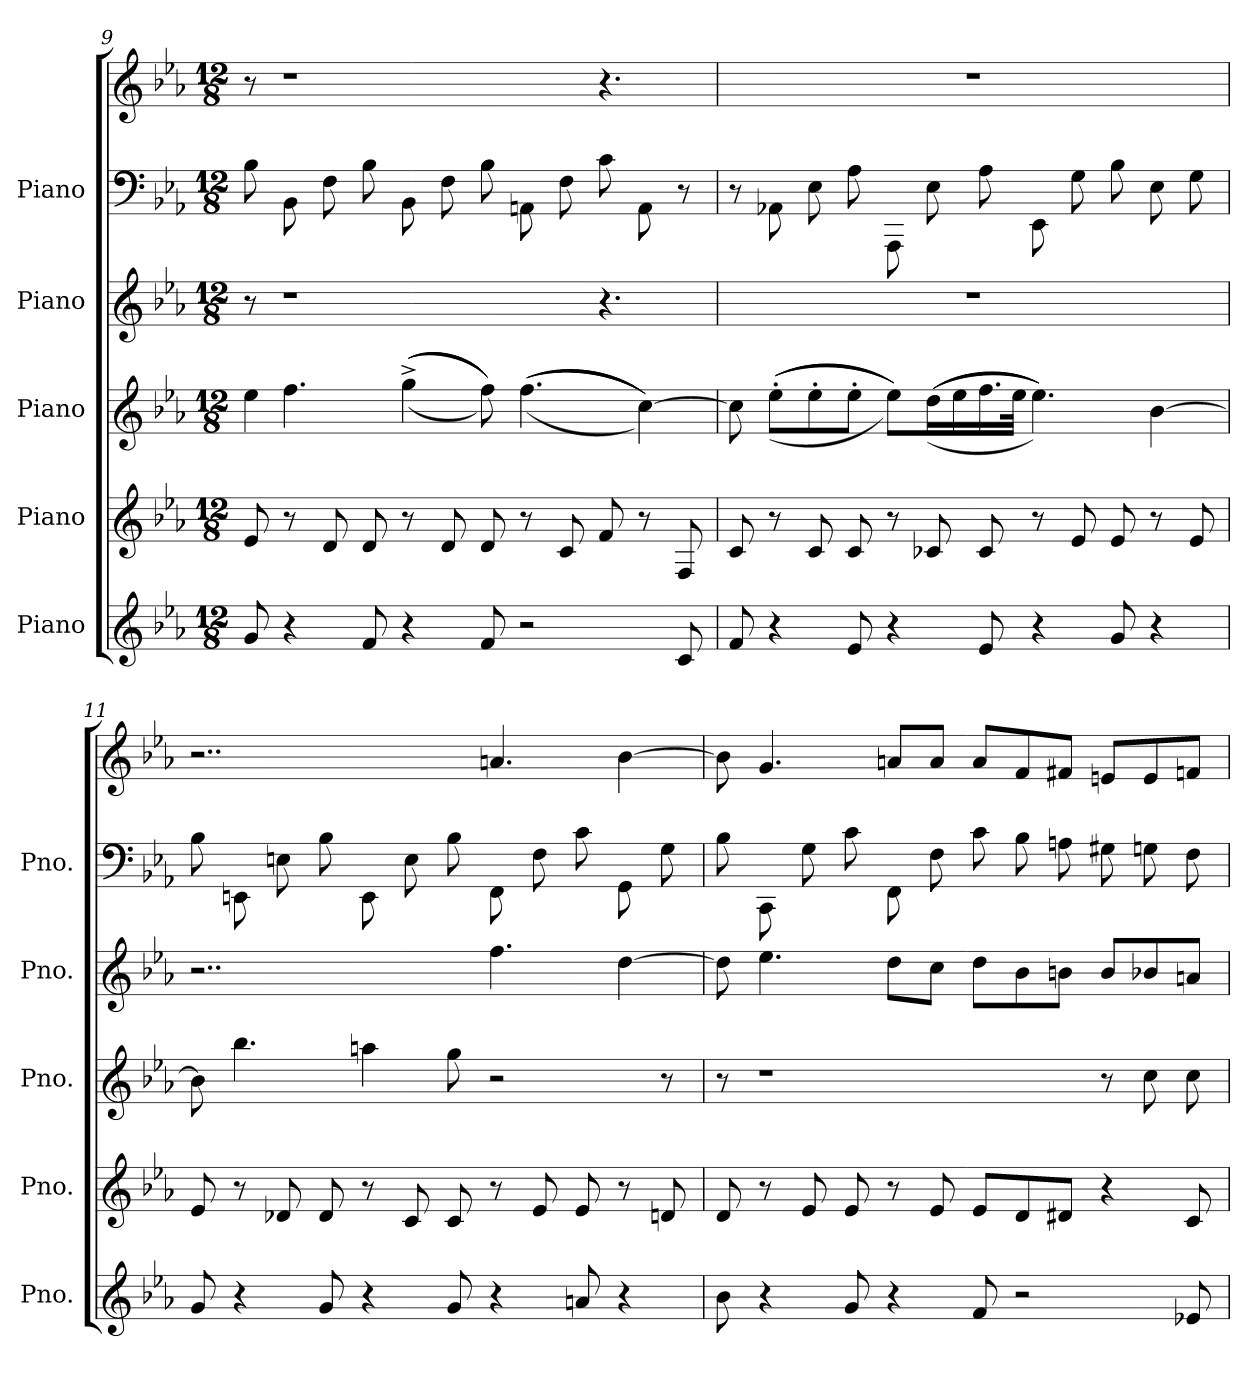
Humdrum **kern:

**kern	**kern	**kern	**kern	**kern	**kern
*part5	*part4	*part3	*part2	*part1	*part1
*staff6	*staff5	*staff4	*staff3	*staff2	*staff1
*I"Piano	*I"Piano	*I"Piano	*I"Piano	*I"Piano	*
*I'Pno.	*I'Pno.	*I'Pno.	*I'Pno.	*I'Pno.	*
!!LO:PB:g=z
*clefG2	*clefG2	*clefG2	*clefG2	*clefF4	*clefG2
*k[b-e-a-]	*k[b-e-a-]	*k[b-e-a-]	*k[b-e-a-]	*k[b-e-a-]	*k[b-e-a-]
*M12/8	*M12/8	*M12/8	*M12/8	*M12/8	*M12/8
=9	=9	=9	=9	=9	=9
8gi	8e-j	8ee-Z\J	8r	8B-V	8r
4r	8r	4.ffZ\	1r	8BB-V\L	1r
.	8dj	.	.	8FV	.
8fi	8dj	.	.	8B-V	.
4r	8r	((((4gg^Z\	.	8BB-V\L	.
.	8dj	.	.	8FV	.
8fi	8dj	(8ffZ\))))	.	8B-V	.
2r	8r	((((4.ffZ\	.	8AAnV\L	.
.	8cj	.	.	8FV	.
.	8fj	.	4.r	8cV	4.r
.	8r	([4ccZ\))))	.	8AAV\L	.
8ci	8Fj	.	.	8r	.
=10	=10	=10	=10	=10	=10
8fi	8cj	8ccZ\]	1.r	8r	1.r
4r	8r	((((8ee-'Z\L	.	8AA-XV\L	.
.	8cj	8ee-'Z\	.	8E-V	.
8e-i	8cj	8ee-'Z\J	.	8A-V	.
4r	8r	(8ee-Z\L))))	.	8AAA-V\L	.
.	8c-Xj	((((16ddZ\L	.	8E-V	.
.	.	16ee-Z\	.	.	.
8e-i	8c-j	16.ffZ\	.	8A-V	.
.	.	32ee-Z\JJk	.	.	.
4r	8r	(4.ee-Z\))))	.	8EE-V\L	.
.	8e-j	.	.	8GV	.
8gi	8e-j	.	.	8B-V	.
4r	8r	[4b-Z\	.	8E-V\L	.
.	8e-j	.	.	8GV	.
=11	=11	=11	=11	=11	=11
8gi	8e-j	8b-Z\]	2..r	8B-V	2..r
4r	8r	4.bb-Z\	.	8EEnV\L	.
.	8d-Xj	.	.	8EnV	.
8gi	8d-j	.	.	8B-V	.
4r	8r	4aanZ\	.	8EEV\L	.
.	8cj	.	.	8EV	.
8gi	8cj	8ggZ\	.	8B-V	.
4r	8r	2r	4.ffN	8FFV\L	4.anl
.	8e-j	.	.	8FV	.
8ani	8e-j	.	.	8cV	.
4r	8r	.	[4ddN	8GGV\L	[4b-l
.	8dnj	8r	.	8GV	.
!!LO:LB:g=z
=12	=12	=12	=12	=12	=12
8b-i	8dj	8r	8ddN]	8B-V	8b-l]
4r	8r	1r	4.ee-N	8CCV\L	4.gl
.	8e-j	.	.	8GV	.
8gi	8e-j	.	.	8cV	.
4r	8r	.	8ddN\L	8FFV\L	8anl/L
.	8e-j	.	8ccN\J	8FV	8al/J
8fi	8e-j/L	.	8ddN\L	8cV	8al/L
2r	8dj/	.	8b-N\	8B-V	8fl/
.	8d#Xj/J	.	8bnN\J	8AnV	8f#Xl/J
.	4r	8r	8bN/L	8G#XV\J	8enl/L
.	.	8ccZ	8b-XN/	8GnV\L	8el/
8e-Xi	8cj	8ccZ	8anN/J	8FV	8fnl/J
=	=	=	=	=	=
*-	*-	*-	*-	*-	*-
